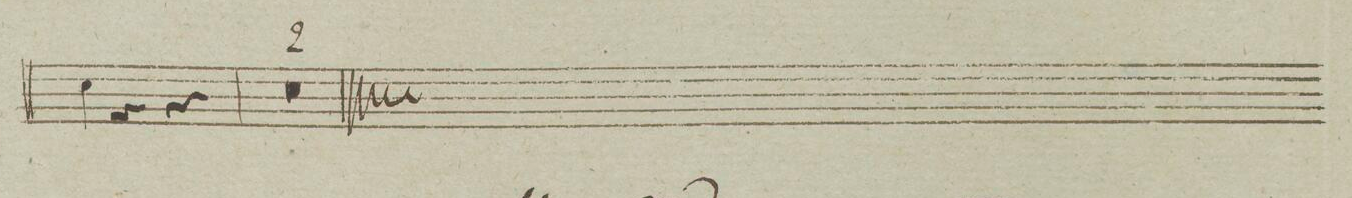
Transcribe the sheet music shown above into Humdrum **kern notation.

**kern	**dynam
*I"Basso	*
*clefF4	*
*k[b-e-a-]	*
*M3/4	*
4E-\	.
4r	.
4r	.
=67	=67
1.r	.
=68	=68
==	==
*-	*-
